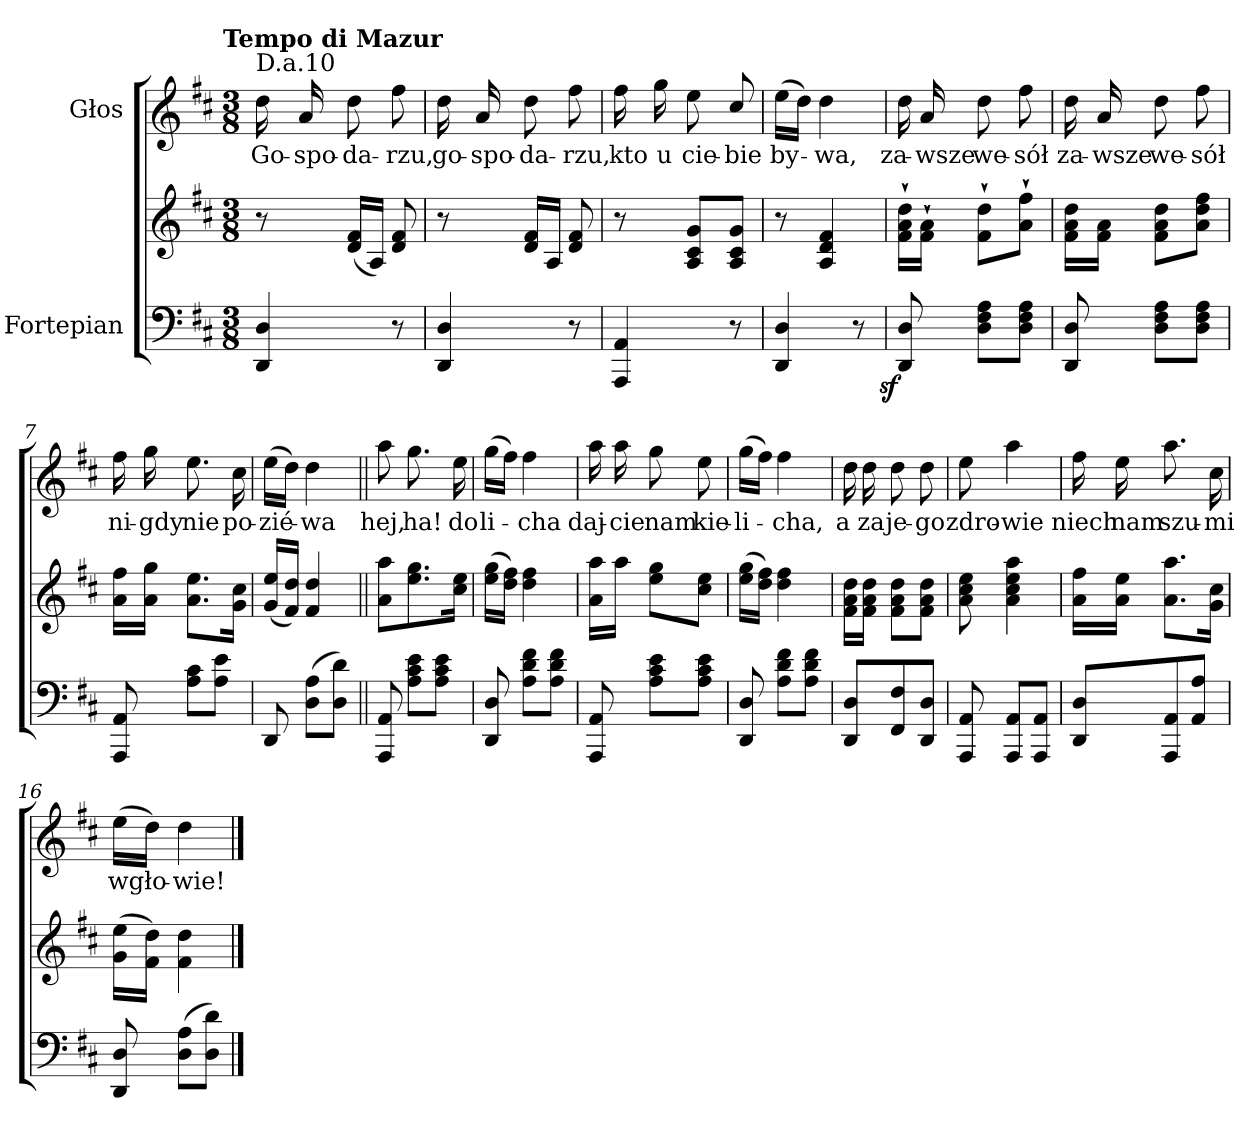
**kern	**kern	**dynam	**kern	**text
*part2	*part2	*part2	*part1	*part1
*staff3	*staff2	*staff2/3	*staff1	*staff1
*I"Fortepian	*	*	*I"Głos	*
*clefF4	*clefG2	*	*clefG2	*
*k[f#c#]	*k[f#c#]	*	*k[f#c#]	*
*D:	*D:	*	*D:	*
!!LO:TX:omd:t=Tempo di Mazur
*M3/8	*M3/8	*	*M3/8	*
=1	=1	=1	=1	=1
!	!	!	!LO:TX:a:t=D.a.10	!
4DD/ 4D/	8r	.	16dd\	Go-
.	.	.	16a/	-spo-
.	(16d/ 16f#/LL	.	8dd\	-da-
.	16A/JJ)	.	.	.
8r	8d/ 8f#/	.	8ff#\	-rzu,
=2	=2	=2	=2	=2
4DD/ 4D/	8r	.	16dd\	go-
.	.	.	16a/	-spo-
.	16d/ 16f#/LL	.	8dd\	-da-
.	16A/JJ	.	.	.
8r	8d/ 8f#/	.	8ff#\	-rzu,
=3	=3	=3	=3	=3
4AAA/ 4AA/	8r	.	16ff#\	kto
.	.	.	16gg\	u
.	8A/ 8c#/ 8g/L	.	8ee\	cie-
8r	8A/ 8c#/ 8g/J	.	8cc#/	-bie
=4	=4	=4	=4	=4
4DD/ 4D/	8r	.	(16ee\LL	by-
.	.	.	16dd\JJ)	.
.	4A/ 4d/ 4f#/	.	4dd\	-wa,
8r	.	.	.	.
=5	=5	=5	=5	=5
!	!	!LO:DY:b=2:rj	!	!
8DD/ 8D/	16f#`\ 16a`\ 16dd`\LL	sf.	16dd\	za-
.	16f#`\ 16a`\JJ	.	16a/	-wsze
8D\ 8F#\ 8A\L	8f#`\ 8dd`\L	.	8dd\	we-
8D\ 8F#\ 8A\J	8a`\ 8ff#`\J	.	8ff#\	-sół
=6	=6	=6	=6	=6
8DD/ 8D/	16f#\ 16a\ 16dd\LL	.	16dd\	za-
.	16f#\ 16a\JJ	.	16a/	-wsze
8D\ 8F#\ 8A\L	8f#\ 8a\ 8dd\L	.	8dd\	we-
8D\ 8F#\ 8A\J	8a\ 8dd\ 8ff#\J	.	8ff#\	-sół
=7	=7	=7	=7	=7
8AAA/ 8AA/	16a\ 16ff#\LL	.	16ff#\	ni-
.	16a\ 16gg\JJ	.	16gg\	-gdy
8A\ 8c#\L	8.a\ 8.ee\L	.	8.ee\	nie
8A\ 8e\J	.	.	.	.
.	16g\ 16cc#\Jk	.	16cc#\	po-
=8	=8	=8	=8	=8
8DD/	(16g\ 16ee\LL	.	(16ee\LL	-zié-
.	16f#/ 16dd/JJ)	.	16dd\JJ)	.
(8D\ 8A\L	4f#/ 4dd/	.	4dd\	-wa
8D\ 8d\J)	.	.	.	.
=9||	=9||	=9||	=9||	=9||
8AAA/ 8AA/	8a\ 8aa\L	.	8aa\	hej,
8A\ 8c#\ 8e\L	8.ee\ 8.gg\	.	8.gg\	ha!
8A\ 8c#\ 8e\J	.	.	.	.
.	16cc#\ 16ee\Jk	.	16ee\	do
=10	=10	=10	=10	=10
8DD/ 8D/	(16ee\ 16gg\LL	.	(16gg\LL	li-
.	16dd\ 16ff#\JJ)	.	16ff#\JJ)	.
8A\ 8d\ 8f#\L	4dd\ 4ff#\	.	4ff#\	-cha
8A\ 8d\ 8f#\J	.	.	.	.
=11	=11	=11	=11	=11
8AAA/ 8AA/	16a\ 16aa\LL	.	16aa\	daj-
.	16aa\JJ	.	16aa\	-cie
8A\ 8c#\ 8e\L	8ee\ 8gg\L	.	8gg\	nam
8A\ 8c#\ 8e\J	8cc#\ 8ee\J	.	8ee\	kie-
=12	=12	=12	=12	=12
8DD/ 8D/	(16ee\ 16gg\LL	.	(16gg\LL	-li-
.	16dd\ 16ff#\JJ)	.	16ff#\JJ)	.
8A\ 8d\ 8f#\L	4dd\ 4ff#\	.	4ff#\	-cha,
8A\ 8d\ 8f#\J	.	.	.	.
=13	=13	=13	=13	=13
8DD/ 8D/L	16f#\ 16a\ 16dd\LL	.	16dd\	a
.	16f#\ 16a\ 16dd\JJ	.	16dd\	za
8FF#/ 8F#/	8f#\ 8a\ 8dd\L	.	8dd\	je-
8DD/ 8D/J	8f#\ 8a\ 8dd\J	.	8dd\	-go
=14	=14	=14	=14	=14
8AAA/ 8AA/	8a\ 8cc#\ 8ee\	.	8ee\	zdro-
8AAA/ 8AA/L	4a\ 4cc#\ 4ee\ 4aa\	.	4aa\	-wie
8AAA/ 8AA/J	.	.	.	.
=15	=15	=15	=15	=15
8DD/ 8D/L	16a\ 16ff#\LL	.	16ff#\	niech
.	16a\ 16ee\JJ	.	16ee\	nam
8AAA/ 8AA/	8.a\ 8.aa\L	.	8.aa\	szu-
8AA\ 8A\J	.	.	.	.
.	16g\ 16cc#\Jk	.	16cc#\	-mi
=16	=16	=16	=16	=16
8DD/ 8D/	(16g\ 16ee\LL	.	(16ee\LL	wgło-
.	16f#\ 16dd\JJ)	.	16dd\JJ)	.
(8D\ 8A\L	4f#\ 4dd\	.	4dd\	-wie!
8D\ 8d\J)	.	.	.	.
==	==	==	==	==
*-	*-	*-	*-	*-
